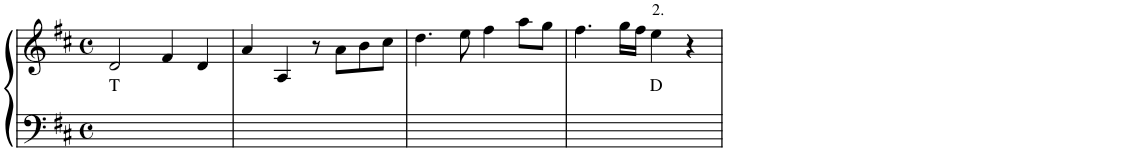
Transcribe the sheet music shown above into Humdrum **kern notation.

**kern	**kern	**text
*part1	*part1	*part1
*staff2	*staff1	*staff1
*I"Klavier	*	*
*clefF4	*clefG2	*
*k[f#c#]	*k[f#c#]	*
*M4/4	*M4/4	*
*met(c)	*met(c)	*
=1	=1	=1
!	!	!LO:LY:b
1ryy	2d/	T
.	4f#/	.
.	4d/	.
=2	=2	=2
1ryy	4a/	.
.	4A/	.
.	8r	.
.	8a\L	.
.	8b\	.
.	8cc#\J	.
=3	=3	=3
1ryy	4.dd\	.
.	8ee\	.
.	4ff#\	.
.	8aa\L	.
.	8gg\J	.
=4	=4	=4
1ryy	4.ff#\	.
.	16gg\LL	.
.	16ff#\JJ	.
!	!LO:TX:a:t=2.	!
!	!	!LO:LY:b
.	4ee\	D
.	4r	.
=	=	=
*-	*-	*-
